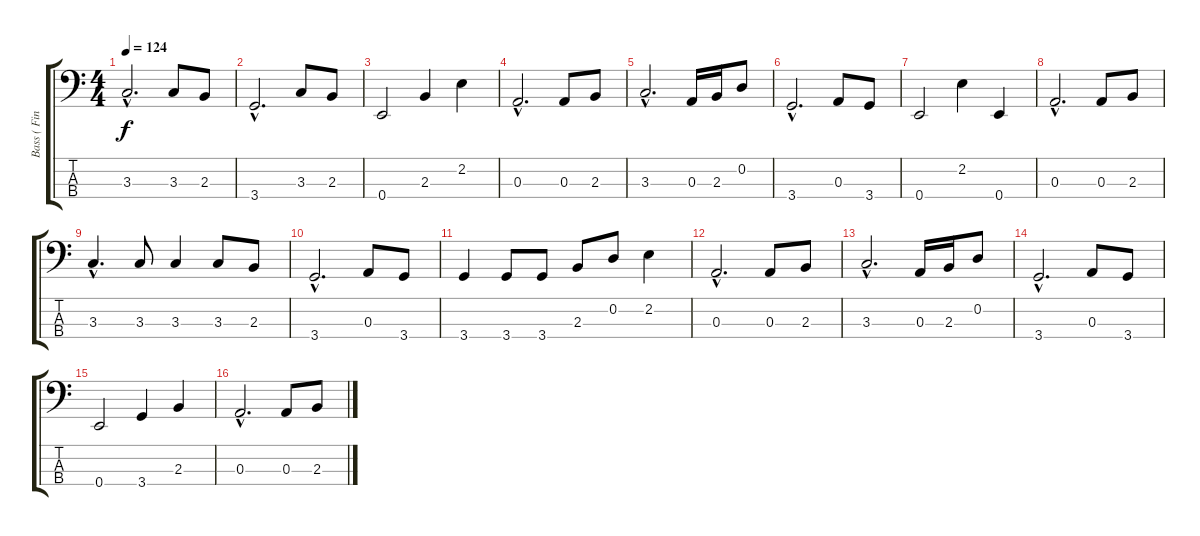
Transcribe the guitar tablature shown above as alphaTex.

\track ("Bass ( Finger Pick )" "Bass ( Fin") {instrument electricbasspick}
\staff {score tabs}
\tuning (G2 D2 A1 E1) {hide}
\ts (4 4)
\tempo 124
\clef f4
\ks c
3.3{hac}.2{d dy f} 3.3.8 2.3.8 |
3.4{hac}.2{d} 3.3.8 2.3.8 |
0.4.2 2.3.4 2.2.4 |
0.3{hac}.2{d} 0.3.8 2.3.8 |
3.3{hac}.2{d} 0.3.16 2.3.16 0.2.8 |
3.4{hac}.2{d} 0.3.8 3.4.8 |
0.4.2 2.2.4 0.4.4 |
0.3{hac}.2{d} 0.3.8 2.3.8 |
3.3{hac}.4{d} 3.3.8 3.3.4 3.3.8 2.3.8 |
3.4{hac}.2{d} 0.3.8 3.4.8 |
3.4.4 3.4.8 3.4.8 2.3.8 0.2.8 2.2.4 |
0.3{hac}.2{d} 0.3.8 2.3.8 |
3.3{hac}.2{d} 0.3.16 2.3.16 0.2.8 |
3.4{hac}.2{d} 0.3.8 3.4.8 |
0.4.2 3.4.4 2.3.4 |
0.3{hac}.2{d} 0.3.8 2.3.8
